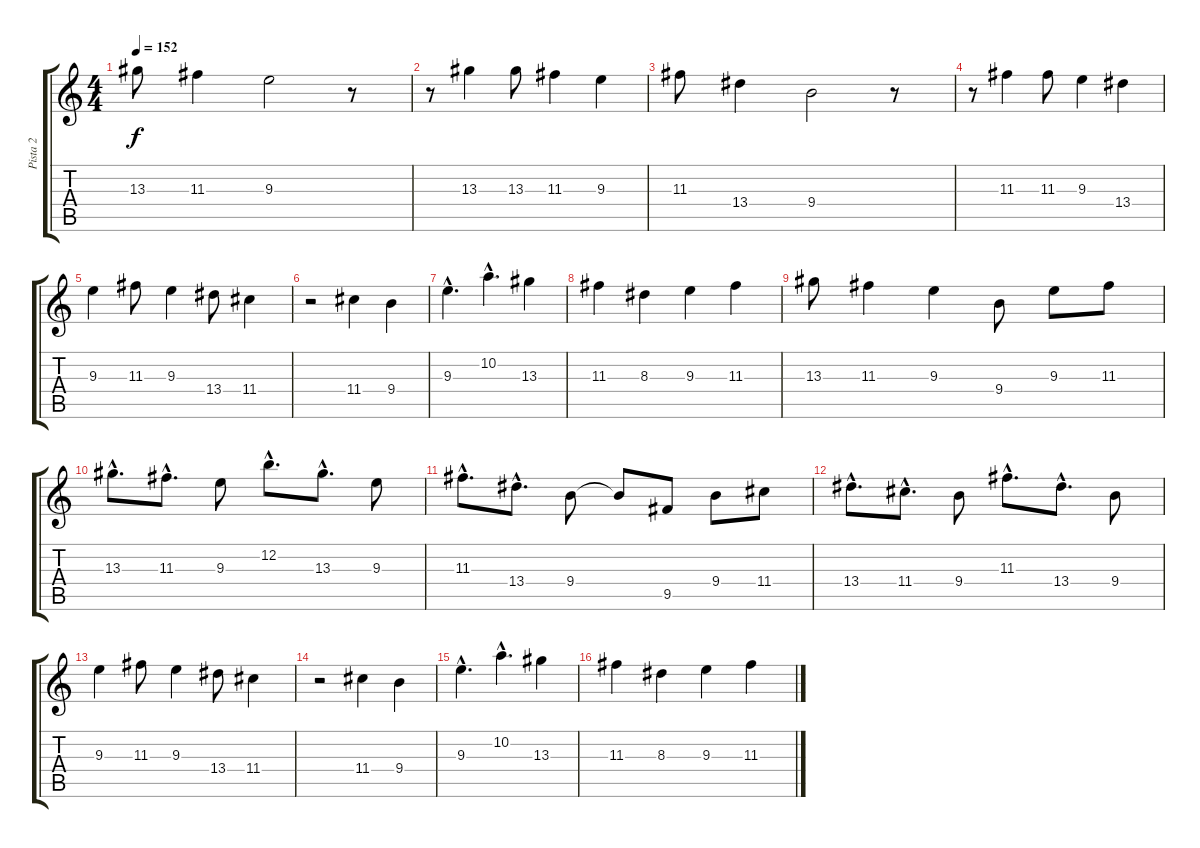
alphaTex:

\track ("Pista 2" "Pista 2") {instrument distortionguitar}
\staff {score tabs}
\tuning (E4 B3 G3 D3 A2 E2) {hide}
\ts (4 4)
\tempo 152
\clef g2
\ks c
13.3.8{dy f instrument distortionguitar} 11.3.4 9.3.2 r.8 |
r.8 13.3.4 13.3.8 11.3.4 9.3.4 |
11.3.8 13.4.4 9.4.2 r.8 |
r.8 11.3.4 11.3.8 9.3.4 13.4.4 |
9.3.4 11.3.8 9.3.4 13.4.8 11.4.4 |
r.2 11.4.4 9.4.4 |
9.3{hac}.4{d} 10.2{hac}.4{d} 13.3.4 |
11.3.4 8.3.4 9.3.4 11.3.4 |
13.3.8 11.3.4 9.3.4 9.4.8 9.3.8 11.3.8 |
13.3{hac}.8{d} 11.3{hac}.8{d} 9.3.8 12.2{hac}.8{d} 13.3{hac}.8{d} 9.3.8 |
11.3{hac}.8{d} 13.4{hac}.8{d} 9.4.8 9.4{t}.8 9.5.8 9.4.8 11.4.8 |
13.4{hac}.8{d} 11.4{hac}.8{d} 9.4.8 11.3{hac}.8{d} 13.4{hac}.8{d} 9.4.8 |
9.3.4 11.3.8 9.3.4 13.4.8 11.4.4 |
r.2 11.4.4 9.4.4 |
9.3{hac}.4{d} 10.2{hac}.4{d} 13.3.4 |
11.3.4 8.3.4 9.3.4 11.3.4
